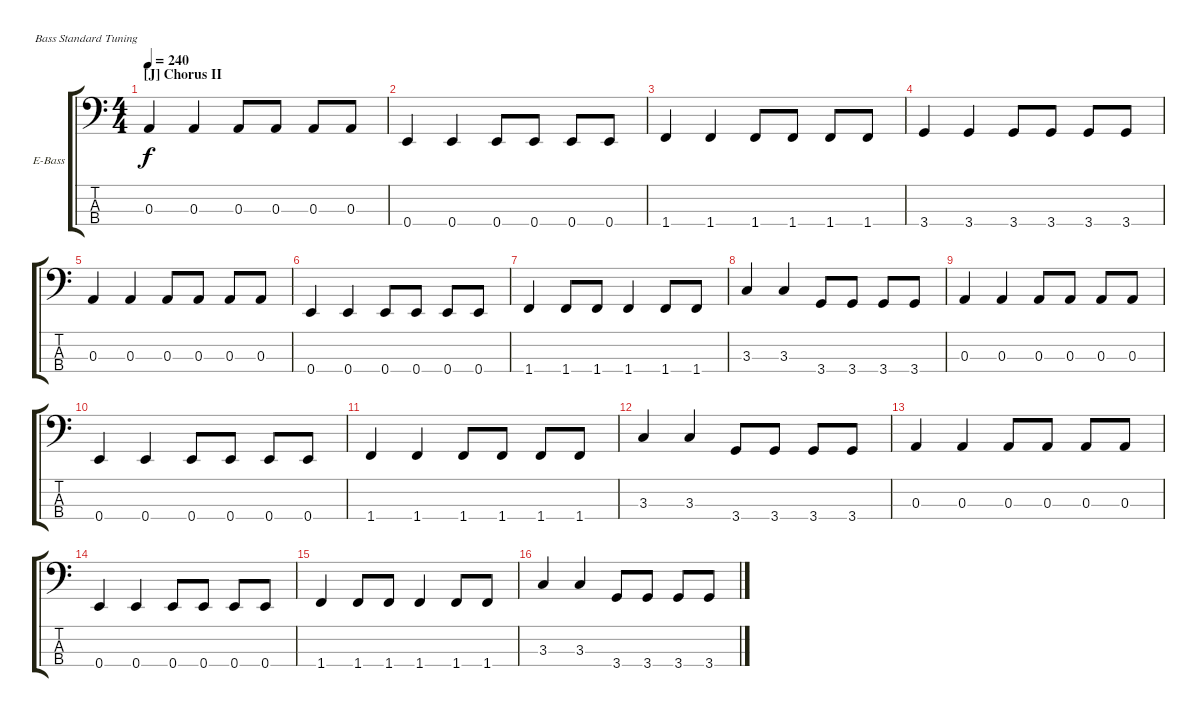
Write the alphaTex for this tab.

\defaultSystemsLayout 4
\bracketExtendMode groupsimilarinstruments
\firstSystemTrackNameOrientation horizontal
\otherSystemsTrackNameOrientation horizontal
\track ("Electric Bass" "E-Bass") {instrument electricbassfinger}
\staff {score tabs}
\tuning (G2 D2 A1 E1)
\ts (4 4)
\section ("J" "Chorus II")
\tempo 240
\clef f4
\ks c
0.3.4{dy f} 0.3.4 0.3.8 0.3.8 0.3.8 0.3.8 |
0.4.4 0.4.4 0.4.8 0.4.8 0.4.8 0.4.8 |
1.4.4 1.4.4 1.4.8 1.4.8 1.4.8 1.4.8 |
3.4.4 3.4.4 3.4.8 3.4.8 3.4.8 3.4.8 |
0.3.4 0.3.4 0.3.8 0.3.8 0.3.8 0.3.8 |
0.4.4 0.4.4 0.4.8 0.4.8 0.4.8 0.4.8 |
1.4.4 1.4.8 1.4.8 1.4.4 1.4.8 1.4.8 |
3.3.4 3.3.4 3.4.8 3.4.8 3.4.8 3.4.8 |
0.3.4 0.3.4 0.3.8 0.3.8 0.3.8 0.3.8 |
0.4.4 0.4.4 0.4.8 0.4.8 0.4.8 0.4.8 |
1.4.4 1.4.4 1.4.8 1.4.8 1.4.8 1.4.8 |
3.3.4 3.3.4 3.4.8 3.4.8 3.4.8 3.4.8 |
0.3.4 0.3.4 0.3.8 0.3.8 0.3.8 0.3.8 |
0.4.4 0.4.4 0.4.8 0.4.8 0.4.8 0.4.8 |
1.4.4 1.4.8 1.4.8 1.4.4 1.4.8 1.4.8 |
3.3.4 3.3.4 3.4.8 3.4.8 3.4.8 3.4.8
